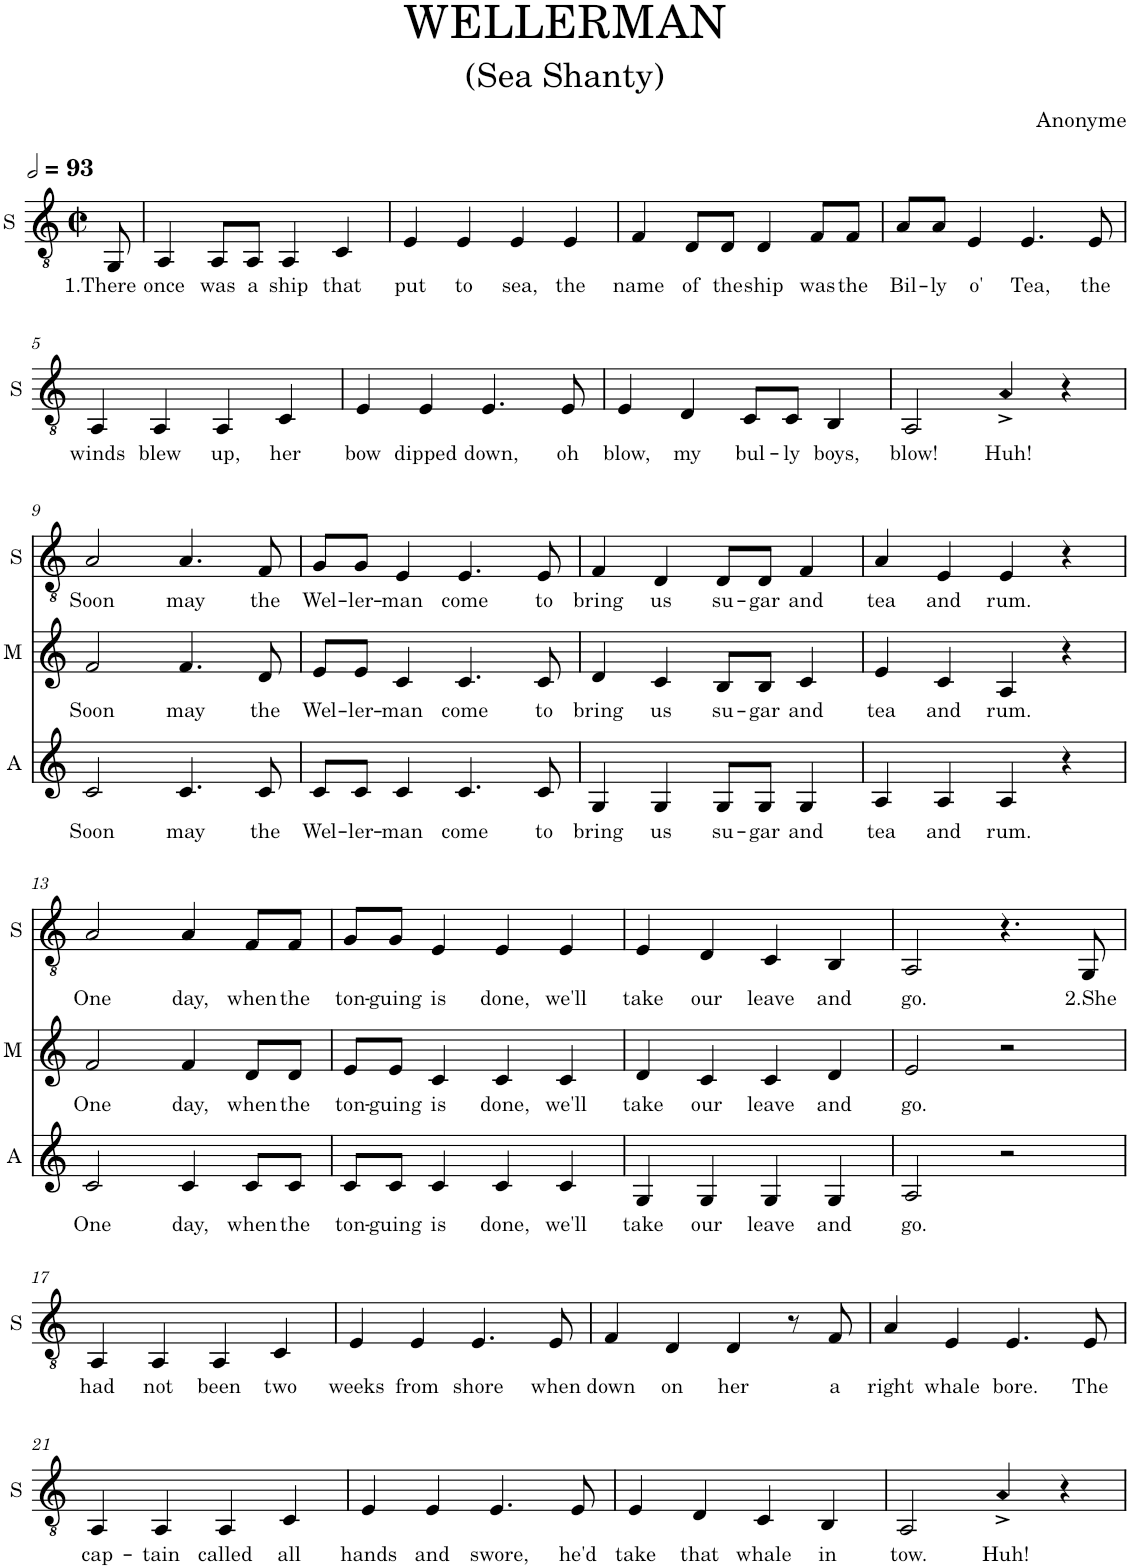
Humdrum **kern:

**kern	**kern	**kern	**kern	**kern	**kern	**kern	**dynam	**kern	**text	**kern	**text	**kern	**text
*part8	*part7	*part6	*part6	*part5	*part4	*part4	*part4	*part3	*part3	*part2	*part2	*part1	*part1
*staff10	*staff9	*staff8	*staff7	*staff6	*staff5	*staff4	*staff4/5	*staff3	*staff3	*staff2	*staff2	*staff1	*staff1
*I"Violoncelle	*I"Saxophone Alto	*I"Piano 2	*	*I"Flûte	*I"Piano	*	*	*I"Alto	*	*I"Mezzo	*	*I"S	*
*I'Vlc	*I'Sax. A.	*I'Pia. 2	*	*I'Fl.	*I'Pia.	*	*	*I'A	*	*I'M	*	*I'S	*
*stria5	*stria5	*stria5	*stria5	*stria5	*stria5	*stria5	*	*stria5	*	*stria5	*	*	*
*clefGvv2	*clefG2	*clefGvv2	*clefG2	*clefG2	*clefGvv2	*clefGv2	*	*clefF4	*	*clefG2	*	*clefGv2	*
*	*Trd5c9	*	*	*	*	*	*	*	*	*	*	*	*
*k[]	*k[]	*k[]	*k[]	*k[]	*k[]	*k[]	*	*k[]	*	*k[]	*	*k[]	*
*M2/2	*M2/2	*M2/2	*M2/2	*M2/2	*M2/2	*M2/2	*	*M2/2	*	*M2/2	*	*M2/2	*
*met(c|)	*met(c|)	*met(c|)	*met(c|)	*met(c|)	*met(c|)	*met(c|)	*	*met(c|)	*	*met(c|)	*	*met(c|)	*
*MM186	*MM186	*MM186	*MM186	*MM186	*MM186	*MM186	*	*MM186	*	*MM186	*	*MM186	*
=	=	=	=	=	=	=	=	=	=	=	=	=	=
!	!	!	!	!	!	!	!	!	!	!	!	!	!LO:LY:b
8r	8r	8r	8r	8r	8r	8GG	.	1r	.	1r	.	8GG/	1.There
2..ryy	2..ryy	2..ryy	2..ryy	2..ryy	2..ryy	2..ryy	.	.	.	.	.	2..ryy	.
=1	=1	=1	=1	=1	=1	=1	=1	=1	=1	=1	=1	=1	=1
!	!	!	!	!	!	!	!	!	!	!	!	!	!LO:LY:b
1r	1r	1r	1r	1r	1AAA 1EE	4AA	.	1r	.	1r	.	4AA/	once
!	!	!	!	!	!	!	!	!	!	!	!	!	!LO:LY:b
.	.	.	.	.	.	8AA/L	.	.	.	.	.	8AA/L	was
!	!	!	!	!	!	!	!	!	!	!	!	!	!LO:LY:b
.	.	.	.	.	.	8AA/J	.	.	.	.	.	8AA/J	a
!	!	!	!	!	!	!	!	!	!	!	!	!	!LO:LY:b
.	.	.	.	.	.	4AA	.	.	.	.	.	4AA/	ship
!	!	!	!	!	!	!	!	!	!	!	!	!	!LO:LY:b
.	.	.	.	.	.	4C	.	.	.	.	.	4C/	that
=2	=2	=2	=2	=2	=2	=2	=2	=2	=2	=2	=2	=2	=2
!	!	!	!	!	!	!	!	!	!	!	!	!	!LO:LY:b
1r	1r	1r	1r	1r	1AA 1C	4E	.	1r	.	1r	.	4E/	put
!	!	!	!	!	!	!	!	!	!	!	!	!	!LO:LY:b
.	.	.	.	.	.	4E	.	.	.	.	.	4E/	to
!	!	!	!	!	!	!	!	!	!	!	!	!	!LO:LY:b
.	.	.	.	.	.	4.E	.	.	.	.	.	4E/	sea,
!	!	!	!	!	!	!	!	!	!	!	!	!	!LO:LY:b
.	.	.	.	.	.	.	.	.	.	.	.	4E/	the
.	.	.	.	.	.	8E	.	.	.	.	.	.	.
=3	=3	=3	=3	=3	=3	=3	=3	=3	=3	=3	=3	=3	=3
*	*	*	*	*	*	*^	*	*	*	*	*	*	*
!	!	!	!	!	!	!	!	!	!	!	!	!	!	!LO:LY:b
1r	1r	1r	1r	1r	1AA	4r	1D 1F 1A	.	1r	.	1r	.	4F/	name
!	!	!	!	!	!	!	!	!	!	!	!	!	!	!LO:LY:b
.	.	.	.	.	.	8D/L	.	.	.	.	.	.	8D/L	of
!	!	!	!	!	!	!	!	!	!	!	!	!	!	!LO:LY:b
.	.	.	.	.	.	8D/J	.	.	.	.	.	.	8D/J	the
!	!	!	!	!	!	!	!	!	!	!	!	!	!	!LO:LY:b
.	.	.	.	.	.	4D	.	.	.	.	.	.	4D/	ship
!	!	!	!	!	!	!	!	!	!	!	!	!	!	!LO:LY:b
.	.	.	.	.	.	8D/L	.	.	.	.	.	.	8F/L	was
!	!	!	!	!	!	!	!	!	!	!	!	!	!	!LO:LY:b
.	.	.	.	.	.	8F/J	.	.	.	.	.	.	8F/J	the
*	*	*	*	*	*	*v	*v	*	*	*	*	*	*	*
=4	=4	=4	=4	=4	=4	=4	=4	=4	=4	=4	=4	=4	=4
!	!	!	!	!	!	!	!	!	!	!	!	!	!LO:LY:b
1r	1r	1r	1r	1r	1AA 1C 1E	8A/L	.	1r	.	1r	.	8A/L	Bil-
!	!	!	!	!	!	!	!	!	!	!	!	!	!LO:LY:b
.	.	.	.	.	.	8A/J	.	.	.	.	.	8A/J	-ly
!	!	!	!	!	!	!	!	!	!	!	!	!	!LO:LY:b
.	.	.	.	.	.	4E	.	.	.	.	.	4E/	o'
!	!	!	!	!	!	!	!	!	!	!	!	!	!LO:LY:b
.	.	.	.	.	.	4.E	.	.	.	.	.	4.E/	Tea,
!	!	!	!	!	!	!	!	!	!	!	!	!	!LO:LY:b
.	.	.	.	.	.	8E	.	.	.	.	.	8E/	the
!!LO:LB:g=z
=5	=5	=5	=5	=5	=5	=5	=5	=5	=5	=5	=5	=5	=5
!	!	!	!	!	!	!	!	!	!	!	!	!	!LO:LY:b
[1AA	1r	1r	1r	1r	1AAA 1EE	4AA	.	1r	.	1r	.	4AA/	winds
!	!	!	!	!	!	!	!	!	!	!	!	!	!LO:LY:b
.	.	.	.	.	.	4AA	.	.	.	.	.	4AA/	blew
!	!	!	!	!	!	!	!	!	!	!	!	!	!LO:LY:b
.	.	.	.	.	.	4AA	.	.	.	.	.	4AA/	up,
!	!	!	!	!	!	!	!	!	!	!	!	!	!LO:LY:b
.	.	.	.	.	.	4C	.	.	.	.	.	4C/	her
=6	=6	=6	=6	=6	=6	=6	=6	=6	=6	=6	=6	=6	=6
!	!	!	!	!	!	!	!	!	!	!	!	!	!LO:LY:b
1AA]	1r	1r	1r	1r	1AA 1C	4E	.	1r	.	1r	.	4E/	bow
!	!	!	!	!	!	!	!	!	!	!	!	!	!LO:LY:b
.	.	.	.	.	.	4E	.	.	.	.	.	4E/	dipped
!	!	!	!	!	!	!	!	!	!	!	!	!	!LO:LY:b
.	.	.	.	.	.	4E	.	.	.	.	.	4.E/	down,
.	.	.	.	.	.	4E	.	.	.	.	.	.	.
!	!	!	!	!	!	!	!	!	!	!	!	!	!LO:LY:b
.	.	.	.	.	.	.	.	.	.	.	.	8E/	oh
=7	=7	=7	=7	=7	=7	=7	=7	=7	=7	=7	=7	=7	=7
!	!	!	!	!	!	!	!LO:HP:b	!	!	!	!	!	!LO:LY:b
1E	1r	1r	1r	1r	2DD	4D	<	1r	.	1r	.	4E/	blow,
!	!	!	!	!	!	!	!	!	!	!	!	!	!LO:LY:b
.	.	.	.	.	.	4D	.	.	.	.	.	4D/	my
!	!	!	!	!	!	!	!	!	!	!	!	!	!LO:LY:b
.	.	.	.	.	4CC 4GG	8C/L	.	.	.	.	.	8C/L	bul-
!	!	!	!	!	!	!	!	!	!	!	!	!	!LO:LY:b
.	.	.	.	.	.	8C/J	.	.	.	.	.	8C/J	-ly
!	!	!	!	!	!	!	!	!	!	!	!	!	!LO:LY:b
.	.	.	.	.	4DD 4AA	4BB	.	.	.	.	.	4BB/	boys,
.	.	.	.	.	.	.	[	.	.	.	.	.	.
=8	=8	=8	=8	=8	=8	=8	=8	=8	=8	=8	=8	=8	=8
!	!	!	!	!	!	!	!LO:DY:b	!	!	!	!	!	!LO:LY:b
1A	1r	1r	1r	1r	4.AAA 4.EE	1AA	mf	2r	.	2r	.	2AA/	blow!
.	.	.	.	.	8AAA	.	.	.	.	.	.	.	.
!	!	!	!	!	!	!	!	!	!	!	!	!LO:N:head=diamond	!LO:LY:b
.	.	.	.	.	2AAA^^ 2EE^^	.	.	4r	.	4r	.	4A^/	Huh!
.	.	.	.	.	.	.	.	4r	.	4r	.	4r	.
!!LO:LB:g=z
=9	=9	=9	=9	=9	=9	=9	=9	=9	=9	=9	=9	=9	=9
*	*	*	*	*	*	*	*	*clefG2	*	*	*	*	*
!	!	!	!	!	!	!	!	!	!LO:LY:b	!	!LO:LY:b	!	!LO:LY:b
2A	1r	2FF	2a	1ff	4.FF	2F 2A 2c	.	2c/	Soon	2f/	Soon	2A/	Soon
.	.	.	.	.	8FF	.	.	.	.	.	.	.	.
!	!	!	!	!	!	!	!	!	!LO:LY:b	!	!LO:LY:b	!	!LO:LY:b
4.A	.	2F	4.a	.	4F	4.A	.	4.c/	may	4.f/	may	4.A/	may
.	.	.	.	.	4FF	.	.	.	.	.	.	.	.
!	!	!	!	!	!	!	!	!	!LO:LY:b	!	!LO:LY:b	!	!LO:LY:b
8F	.	.	8f	.	.	8F	.	8c/	the	8d/	the	8F/	the
=10	=10	=10	=10	=10	=10	=10	=10	=10	=10	=10	=10	=10	=10
!	!	!	!	!	!	!	!	!	!LO:LY:b	!	!LO:LY:b	!	!LO:LY:b
8G\L	1r	2C	8g/L	1cc	4.CC	8C/ 8E/ 8G/L	.	8c/L	Wel-	8e/L	Wel-	8G/L	Wel-
!	!	!	!	!	!	!	!	!	!LO:LY:b	!	!LO:LY:b	!	!LO:LY:b
8G\J	.	.	8g/J	.	.	8G/J	.	8c/J	-ler-	8e/J	-ler-	8G/J	-ler-
!	!	!	!	!	!	!	!	!	!LO:LY:b	!	!LO:LY:b	!	!LO:LY:b
4E	.	.	4e	.	.	4E	.	4c/	-man	4c/	-man	4E/	-man
.	.	.	.	.	8CC	.	.	.	.	.	.	.	.
!	!	!	!	!	!	!	!	!	!LO:LY:b	!	!LO:LY:b	!	!LO:LY:b
4.E	.	2c	4.e	.	4C	4.E	.	4.c/	come	4.c/	come	4.E/	come
.	.	.	.	.	4CC	.	.	.	.	.	.	.	.
!	!	!	!	!	!	!	!	!	!LO:LY:b	!	!LO:LY:b	!	!LO:LY:b
8E	.	.	8e	.	.	8E	.	8c/	to	8c/	to	8E/	to
=11	=11	=11	=11	=11	=11	=11	=11	=11	=11	=11	=11	=11	=11
!	!	!	!	!	!	!	!	!	!LO:LY:b	!	!LO:LY:b	!	!LO:LY:b
4F	1r	2DD	4f	1dd	4.DD	4D 4F 4A	.	4G/	bring	4d/	bring	4F/	bring
!	!	!	!	!	!	!	!	!	!LO:LY:b	!	!LO:LY:b	!	!LO:LY:b
4D	.	.	4d	.	.	4D	.	4G/	us	4c/	us	4D/	us
.	.	.	.	.	8DD	.	.	.	.	.	.	.	.
!	!	!	!	!	!	!	!	!	!LO:LY:b	!	!LO:LY:b	!	!LO:LY:b
8D\L	.	2D	8d/L	.	4DD	8D/L	.	8G/L	su-	8B/L	su-	8D/L	su-
!	!	!	!	!	!	!	!	!	!LO:LY:b	!	!LO:LY:b	!	!LO:LY:b
8D\J	.	.	8d/J	.	.	8E/J	.	8G/J	-gar	8B/J	-gar	8D/J	-gar
!	!	!	!	!	!	!	!	!	!LO:LY:b	!	!LO:LY:b	!	!LO:LY:b
4F	.	.	4f	.	4DD	4F	.	4G/	and	4c/	and	4F/	and
=12	=12	=12	=12	=12	=12	=12	=12	=12	=12	=12	=12	=12	=12
!	!	!	!	!	!	!	!	!	!LO:LY:b	!	!LO:LY:b	!	!LO:LY:b
4A	1r	2AA	4a	1a	4.AAA	4A 4c 4e	.	4A/	tea	4e/	tea	4A/	tea
!	!	!	!	!	!	!	!	!	!LO:LY:b	!	!LO:LY:b	!	!LO:LY:b
4E	.	.	4e	.	.	4E	.	4A/	and	4c/	and	4E/	and
.	.	.	.	.	8AAA	.	.	.	.	.	.	.	.
!	!	!	!	!	!	!	!	!	!LO:LY:b	!	!LO:LY:b	!	!LO:LY:b
4E	.	2A	4e	.	4AA	2E	.	4A/	rum.	4A/	rum.	4E/	rum.
4r	.	.	4r	.	4AAA	.	.	4r	.	4r	.	4r	.
!!LO:LB:g=z
=13	=13	=13	=13	=13	=13	=13	=13	=13	=13	=13	=13	=13	=13
!	!	!	!	!	!	!	!	!	!LO:LY:b	!	!LO:LY:b	!	!LO:LY:b
2A	1f	2FF	2a	1r	4.FF	2F 2A 2c	.	2c/	One	2f/	One	2A/	One
.	.	.	.	.	8FF	.	.	.	.	.	.	.	.
!	!	!	!	!	!	!	!	!	!LO:LY:b	!	!LO:LY:b	!	!LO:LY:b
4A	.	2F	4a	.	4F	4A	.	4c/	day,	4f/	day,	4A/	day,
!	!	!	!	!	!	!	!	!	!LO:LY:b	!	!LO:LY:b	!	!LO:LY:b
8F\L	.	.	8f/L	.	4FF	8F/L	.	8c/L	when	8d/L	when	8F/L	when
!	!	!	!	!	!	!	!	!	!LO:LY:b	!	!LO:LY:b	!	!LO:LY:b
8F\J	.	.	8f/J	.	.	8F/J	.	8c/J	the	8d/J	the	8F/J	the
=14	=14	=14	=14	=14	=14	=14	=14	=14	=14	=14	=14	=14	=14
!	!	!	!	!	!	!	!	!	!LO:LY:b	!	!LO:LY:b	!	!LO:LY:b
8G\L	1c	2CC	8g/L	1r	4.CC	8C/ 8E/ 8G/L	.	8c/L	ton-	8e/L	ton-	8G/L	ton-
!	!	!	!	!	!	!	!	!	!LO:LY:b	!	!LO:LY:b	!	!LO:LY:b
8G\J	.	.	8g/J	.	.	8G/J	.	8c/J	-guing	8e/J	-guing	8G/J	-guing
!	!	!	!	!	!	!	!	!	!LO:LY:b	!	!LO:LY:b	!	!LO:LY:b
4E	.	.	4e	.	.	4E	.	4c/	is	4c/	is	4E/	is
.	.	.	.	.	8CC	.	.	.	.	.	.	.	.
!	!	!	!	!	!	!	!	!	!LO:LY:b	!	!LO:LY:b	!	!LO:LY:b
4E	.	2C	4e	.	4C	4E	.	4c/	done,	4c/	done,	4E/	done,
!	!	!	!	!	!	!	!	!	!LO:LY:b	!	!LO:LY:b	!	!LO:LY:b
4E	.	.	4e	.	4CC	4E	.	4c/	we'll	4c/	we'll	4E/	we'll
=15	=15	=15	=15	=15	=15	=15	=15	=15	=15	=15	=15	=15	=15
!	!	!	!	!	!	!	!	!	!LO:LY:b	!	!LO:LY:b	!	!LO:LY:b
4E	[1e	4EE	4e	1r	2DD	4D 4F 4A	.	4G/	take	4d/	take	4E/	take
!	!	!	!	!	!	!	!	!	!LO:LY:b	!	!LO:LY:b	!	!LO:LY:b
4F	.	4DD	4f	.	.	4D	.	4G/	our	4c/	our	4D/	our
!	!	!	!	!	!	!	!	!	!LO:LY:b	!	!LO:LY:b	!	!LO:LY:b
4E	.	4CC	4e	.	4CC	4C 4E	.	4G/	leave	4c/	leave	4C/	leave
!	!	!	!	!	!	!	!	!	!LO:LY:b	!	!LO:LY:b	!	!LO:LY:b
4D	.	4BBB	4d	.	4BBB	4BB	.	4G/	and	4d/	and	4BB/	and
=16	=16	=16	=16	=16	=16	=16	=16	=16	=16	=16	=16	=16	=16
*	*	*	*	*	*^	*	*	*	*	*	*	*	*
!	!	!	!	!	!	!	!	!LO:HP:b	!	!LO:LY:b	!	!LO:LY:b	!	!LO:LY:b
*	*	*	*	*	*	*	*	*	*	*	*	*	*^	*
!	!	!	!	!	!	!	!	!LO:DY:n=1:b	!	!	!	!	!	!	!
2E	1e]	2AAA	2e	1r	4EE	2AAA 2EE	2AA 2A	< p	2A/	go.	2e/	go.	2AA/	2.ryy	go.
.	.	.	.	.	4DD	.	.	.	.	.	.	.	.	.	.
2r	.	2AAA	2r	.	4CC	2r	4C	.	2r	.	2r	.	4.r	.	.
.	.	.	.	.	4BBB	.	4BB	.	.	.	.	.	.	8ryy	.
!	!	!	!	!	!	!	!	!	!	!	!	!	!	!	!LO:LY:b
.	.	.	.	.	.	.	.	.	.	.	.	.	8GG/	8ryy	2.She
*	*	*	*	*	*v	*v	*	*	*	*	*	*	*v	*v	*
.	.	.	.	.	.	.	[	.	.	.	.	.	.
!!LO:LB:g=z
=17	=17	=17	=17	=17	=17	=17	=17	=17	=17	=17	=17	=17	=17
!	!	!	!	!	!	!	!	!	!	!	!	!	!LO:LY:b
[1AA	1r	1r	1r	1r	1r	4AA	.	1r	.	1r	.	4AA/	had
!	!	!	!	!	!	!	!	!	!	!	!	!	!LO:LY:b
.	.	.	.	.	.	8AA/L	.	.	.	.	.	4AA/	not
.	.	.	.	.	.	8AA/J	.	.	.	.	.	.	.
!	!	!	!	!	!	!	!	!	!	!	!	!	!LO:LY:b
.	.	.	.	.	.	4AA	.	.	.	.	.	4AA/	been
!	!	!	!	!	!	!	!	!	!	!	!	!	!LO:LY:b
.	.	.	.	.	.	4C	.	.	.	.	.	4C/	two
=18	=18	=18	=18	=18	=18	=18	=18	=18	=18	=18	=18	=18	=18
!	!	!	!	!	!	!	!	!	!	!	!	!	!LO:LY:b
1AA]	1r	1r	1r	1r	1r	4E	.	1r	.	1r	.	4E/	weeks
!	!	!	!	!	!	!	!	!	!	!	!	!	!LO:LY:b
.	.	.	.	.	.	4E	.	.	.	.	.	4E/	from
!	!	!	!	!	!	!	!	!	!	!	!	!	!LO:LY:b
.	.	.	.	.	.	4.E	.	.	.	.	.	4.E/	shore
!	!	!	!	!	!	!	!	!	!	!	!	!	!LO:LY:b
.	.	.	.	.	.	8E	.	.	.	.	.	8E/	when
=19	=19	=19	=19	=19	=19	=19	=19	=19	=19	=19	=19	=19	=19
*	*	*	*	*	*	*^	*	*	*	*	*	*	*
!	!	!	!	!	!	!	!	!	!	!	!	!	!	!LO:LY:b
1DD	1r	1r	1r	1r	1r	4r	1D 1F 1A	.	1r	.	1r	.	4F/	down
!	!	!	!	!	!	!	!	!	!	!	!	!	!	!LO:LY:b
.	.	.	.	.	.	8D/L	.	.	.	.	.	.	4D/	on
.	.	.	.	.	.	8D/J	.	.	.	.	.	.	.	.
!	!	!	!	!	!	!	!	!	!	!	!	!	!	!LO:LY:b
.	.	.	.	.	.	4D	.	.	.	.	.	.	4D/	her
.	.	.	.	.	.	8D/L	.	.	.	.	.	.	8r	.
!	!	!	!	!	!	!	!	!	!	!	!	!	!	!LO:LY:b
.	.	.	.	.	.	8F/J	.	.	.	.	.	.	8F/	a
*	*	*	*	*	*	*v	*v	*	*	*	*	*	*	*
=20	=20	=20	=20	=20	=20	=20	=20	=20	=20	=20	=20	=20	=20
!	!	!	!	!	!	!	!	!	!	!	!	!	!LO:LY:b
1AA	1r	1r	1r	1r	1r	8A/L	.	1r	.	1r	.	4A/	right
.	.	.	.	.	.	8A/J	.	.	.	.	.	.	.
!	!	!	!	!	!	!	!	!	!	!	!	!	!LO:LY:b
.	.	.	.	.	.	4E	.	.	.	.	.	4E/	whale
!	!	!	!	!	!	!	!	!	!	!	!	!	!LO:LY:b
.	.	.	.	.	.	4.E	.	.	.	.	.	4.E/	bore.
!	!	!	!	!	!	!	!	!	!	!	!	!	!LO:LY:b
.	.	.	.	.	.	8E	.	.	.	.	.	8E/	The
!!LO:LB:g=z
=21	=21	=21	=21	=21	=21	=21	=21	=21	=21	=21	=21	=21	=21
!	!	!	!	!	!	!	!	!	!	!	!	!	!LO:LY:b
[1AA	1r	2AAA	4A	4a	1AAA 1EE	4AA	.	1r	.	1r	.	4AA/	cap-
!	!	!	!	!	!	!	!	!	!	!	!	!	!LO:LY:b
.	.	.	4A	4a	.	4AA	.	.	.	.	.	4AA/	-tain
!	!	!	!	!	!	!	!	!	!	!	!	!	!LO:LY:b
.	.	2AA	4A	4a	.	4AA	.	.	.	.	.	4AA/	called
!	!	!	!	!	!	!	!	!	!	!	!	!	!LO:LY:b
.	.	.	4c	4cc	.	4C	.	.	.	.	.	4C/	all
=22	=22	=22	=22	=22	=22	=22	=22	=22	=22	=22	=22	=22	=22
!	!	!	!	!	!	!	!	!	!	!	!	!	!LO:LY:b
1AA]	1r	2AAA	4e	4ee	1AA 1C	4E	.	1r	.	1r	.	4E/	hands
!	!	!	!	!	!	!	!	!	!	!	!	!	!LO:LY:b
.	.	.	4e	4ee	.	4E	.	.	.	.	.	4E/	and
!	!	!	!	!	!	!	!	!	!	!	!	!	!LO:LY:b
.	.	2AA	4e	4ee	.	4E	.	.	.	.	.	4.E/	swore,
.	.	.	4e	4ee	.	4E	.	.	.	.	.	.	.
!	!	!	!	!	!	!	!	!	!	!	!	!	!LO:LY:b
.	.	.	.	.	.	.	.	.	.	.	.	8E/	he'd
=23	=23	=23	=23	=23	=23	=23	=23	=23	=23	=23	=23	=23	=23
!	!	!	!	!	!	!	!LO:HP:b	!	!	!	!	!	!LO:LY:b
1E	1r	4EE	4e	4ee	2DD	4D	<	1r	.	1r	.	4E/	take
!	!	!	!	!	!	!	!	!	!	!	!	!	!LO:LY:b
.	.	4DD	4d	4dd	.	4D	.	.	.	.	.	4D/	that
!	!	!	!	!	!	!	!	!	!	!	!	!	!LO:LY:b
.	.	4CC	8c/L	8cc\L	4CC 4GG	8C/L	.	.	.	.	.	4C/	whale
.	.	.	8c/J	8cc\J	.	8C/J	.	.	.	.	.	.	.
!	!	!	!	!	!	!	!	!	!	!	!	!	!LO:LY:b
.	.	4BBB	4B	4b	4DD 4AA	4BB	.	.	.	.	.	4BB/	in
.	.	.	.	.	.	.	[	.	.	.	.	.	.
=24	=24	=24	=24	=24	=24	=24	=24	=24	=24	=24	=24	=24	=24
!	!	!	!	!	!	!	!LO:DY:b	!	!	!	!	!	!LO:LY:b
1A	1r	2AAA	2A	2a	4.AAA 4.EE	1AA	mf	2r	.	2r	.	2AA/	tow.
.	.	.	.	.	8AAA	.	.	.	.	.	.	.	.
!	!	!	!	!	!	!	!	!	!	!	!	!LO:N:head=diamond	!LO:LY:b
.	.	2AAA	2A	2a	2AAA^^ 2EE^^	.	.	4r	.	4r	.	4A^/	Huh!
.	.	.	.	.	.	.	.	4r	.	4r	.	4r	.
=	=	=	=	=	=	=	=	=	=	=	=	=	=
*-	*-	*-	*-	*-	*-	*-	*-	*-	*-	*-	*-	*-	*-
